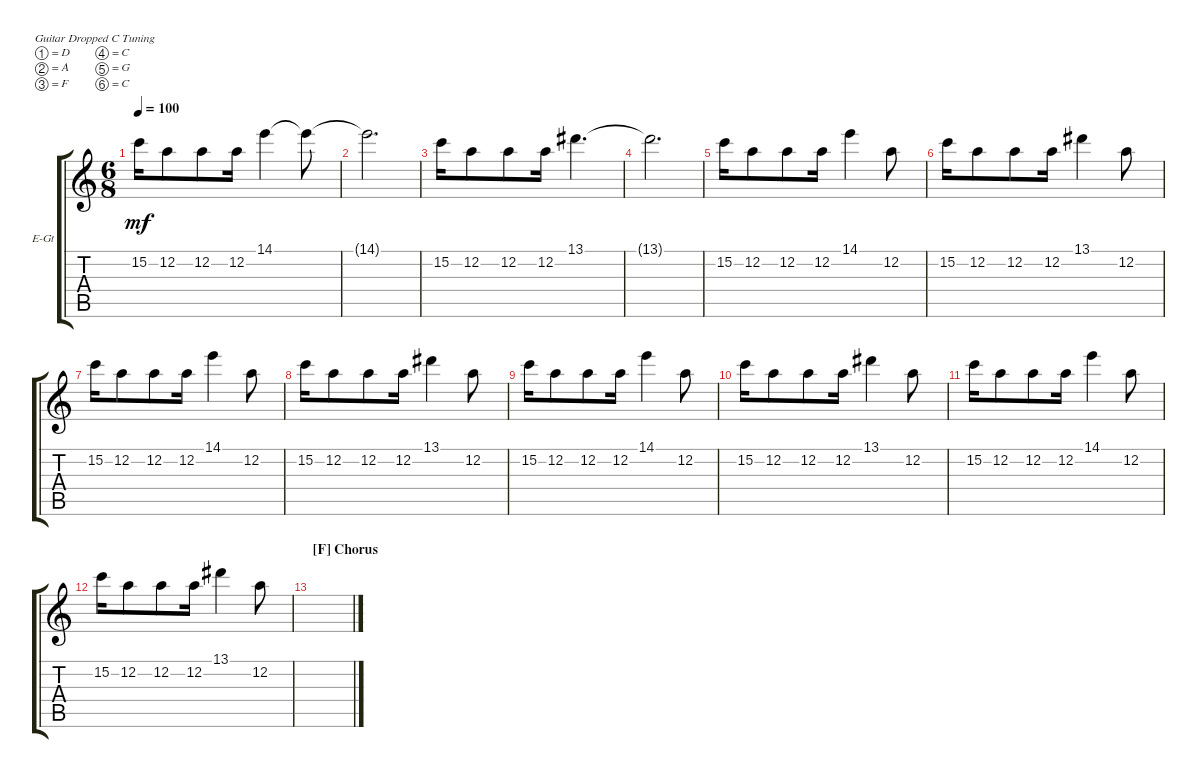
\defaultSystemsLayout 4
\bracketExtendMode groupsimilarinstruments
\firstSystemTrackNameOrientation horizontal
\otherSystemsTrackNameOrientation horizontal
\track ("Clean Guitar" "E-Gt") {instrument electricguitarclean}
\staff {score tabs}
\tuning (D4 A3 F3 C3 G2 C2)
\ts (6 8)
\tempo 100
\clef g2
\ks aminor
15.2.16{dy mf} 12.2.8 12.2.8 12.2.16 14.1.4 14.1{t}.8 |
14.1{t}.2{d} |
15.2.16 12.2.8 12.2.8 12.2.16 13.1.4{d} |
13.1{t}.2{d} |
15.2.16 12.2.8 12.2.8 12.2.16 14.1.4 12.2.8 |
15.2.16 12.2.8 12.2.8 12.2.16 13.1.4 12.2.8 |
15.2.16 12.2.8 12.2.8 12.2.16 14.1.4 12.2.8 |
15.2.16 12.2.8 12.2.8 12.2.16 13.1.4 12.2.8 |
15.2.16 12.2.8 12.2.8 12.2.16 14.1.4 12.2.8 |
15.2.16 12.2.8 12.2.8 12.2.16 13.1.4 12.2.8 |
15.2.16 12.2.8 12.2.8 12.2.16 14.1.4 12.2.8 |
15.2.16 12.2.8 12.2.8 12.2.16 13.1.4 12.2.8 |
\section ("F" "Chorus")
